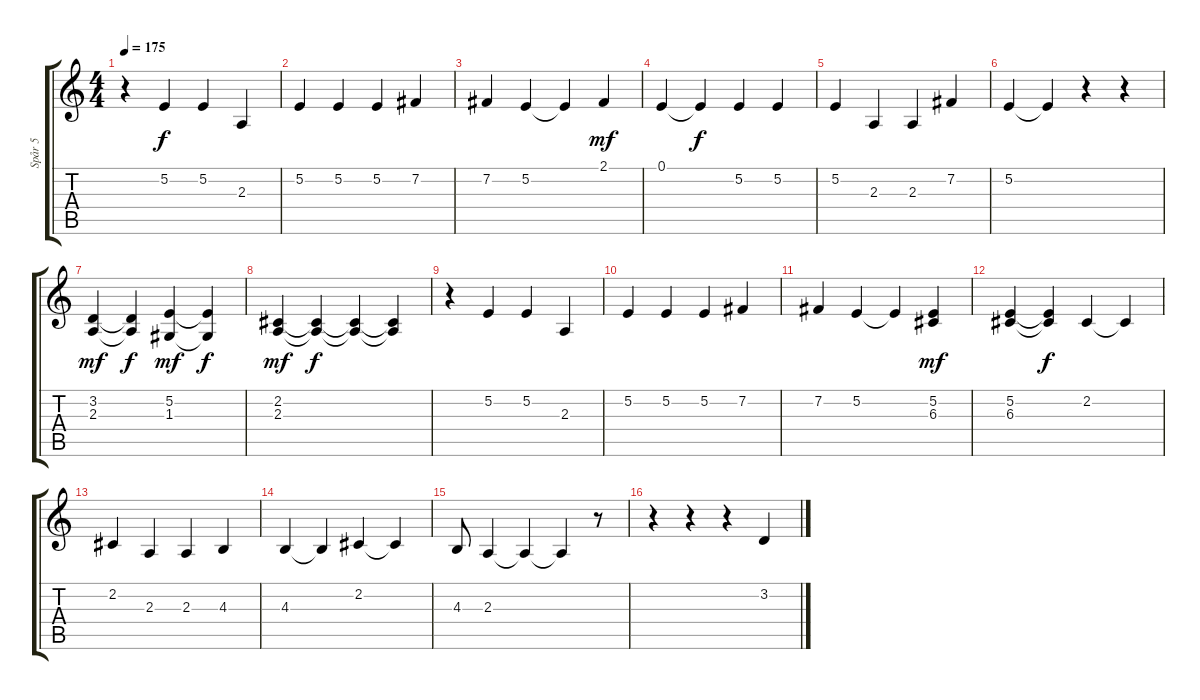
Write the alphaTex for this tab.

\track ("Spår 5" "Spår 5") {instrument oboe}
\staff {score tabs}
\tuning (E4 B3 G3 D3 A2 E2) {hide}
\ts (4 4)
\tempo 175
\clef g2
\ks c
r.4{dy f} 5.2.4 5.2.4 2.3.4 |
5.2.4 5.2.4 5.2.4 7.2.4 |
7.2.4 5.2.4 5.2{t}.4 2.1.4{dy mf} |
0.1.4 0.1{t}.4{dy f} 5.2.4 5.2.4 |
5.2.4 2.3.4 2.3.4 7.2.4 |
5.2.4 5.2{t}.4 r.4 r.4 |
(3.2 2.3).4{dy mf} (3.2{t} 2.3{t}).4{dy f} (5.2 1.3).4{dy mf} (5.2{t} 1.3{t}).4{dy f} |
(2.2 2.3).4{dy mf} (2.2{t} 2.3{t}).4{dy f} (2.2{t} 2.3{t}).4 (2.2{t} 2.3{t}).4 |
r.4 5.2.4 5.2.4 2.3.4 |
5.2.4 5.2.4 5.2.4 7.2.4 |
7.2.4 5.2.4 5.2{t}.4 (5.2 6.3).4{dy mf} |
(5.2 6.3).4 (5.2{t} 6.3{t}).4{dy f} 2.2.4 2.2{t}.4 |
2.2.4 2.3.4 2.3.4 4.3.4 |
4.3.4 4.3{t}.4 2.2.4 2.2{t}.4 |
4.3.8 2.3.4 2.3{t}.4 2.3{t}.4 r.8 |
r.4 r.4 r.4 3.2.4
